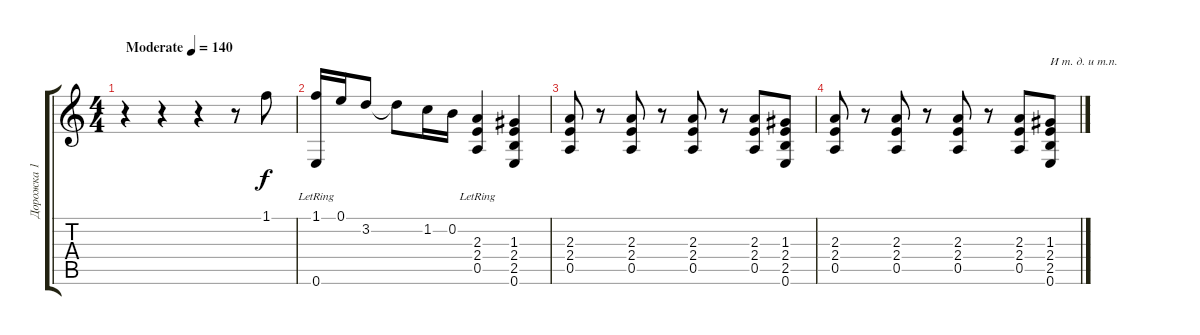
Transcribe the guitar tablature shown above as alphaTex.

\track ("Дорожка 1" "Дорожка 1") {instrument acousticguitarsteel}
\staff {score tabs}
\tuning (E4 B3 G3 D3 A2 E2) {hide}
\ts (4 4)
\tempo (140 "Moderate")
\clef g2
\ks c
r.4{dy f instrument acousticguitarsteel} r.4 r.4 r.8 1.1.8 |
(1.1 0.6{lr}).16 0.1.16 3.2.8 3.2{t}.8 1.2.16 0.2.16 (2.3 2.4 0.5{lr}).4 (1.3 2.4 2.5 0.6).4 |
(2.3 2.4 0.5).8 r.8 (2.3 2.4 0.5).8 r.8 (2.3 2.4 0.5).8 r.8 (2.3 2.4 0.5).8 (1.3 2.4 2.5 0.6).8 |
(2.3 2.4 0.5).8 r.8 (2.3 2.4 0.5).8 r.8 (2.3 2.4 0.5).8 r.8 (2.3 2.4 0.5).8 (1.3 2.4 2.5 0.6).8{txt "И т. д. и т.п."}
